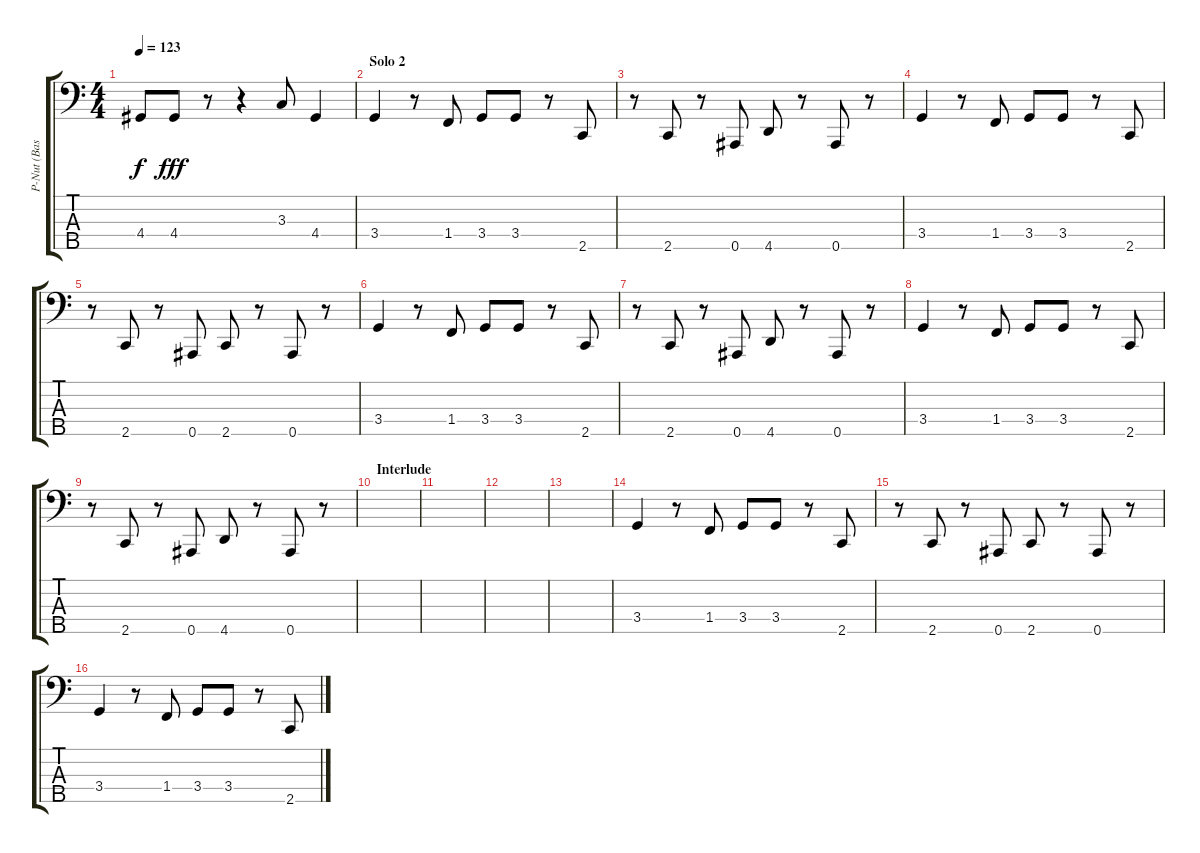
\track ("P-Nut (Bass)" "P-Nut (Bas") {instrument electricbassfinger}
\staff {score tabs}
\tuning (G2 D2 A1 E1 Bb0) {hide}
\ts (4 4)
\tempo 123
\clef f4
\ks c
4.4{t}.8{dy f} 4.4.8{dy fff} r.8 r.4 3.3.8 4.4.4 |
\section ("" "Solo 2")
3.4.4{volume 13} r.8 1.4.8 3.4.8 3.4.8 r.8 2.5.8 |
r.8 2.5.8 r.8 0.5.8 4.5.8 r.8 0.5.8 r.8 |
3.4.4 r.8 1.4.8 3.4.8 3.4.8 r.8 2.5.8 |
r.8 2.5.8 r.8 0.5.8 2.5.8 r.8 0.5.8 r.8 |
3.4.4 r.8 1.4.8 3.4.8 3.4.8 r.8 2.5.8 |
r.8 2.5.8 r.8 0.5.8 4.5.8 r.8 0.5.8 r.8 |
3.4.4 r.8 1.4.8 3.4.8 3.4.8 r.8 2.5.8 |
r.8 2.5.8 r.8 0.5.8 4.5.8 r.8 0.5.8 r.8 |
\section ("" "Interlude")
|
|
|
|
\section ("" "")
3.4.4{volume 13} r.8 1.4.8 3.4.8 3.4.8 r.8 2.5.8 |
r.8 2.5.8 r.8 0.5.8 2.5.8 r.8 0.5.8 r.8 |
3.4.4 r.8 1.4.8 3.4.8 3.4.8 r.8 2.5.8
